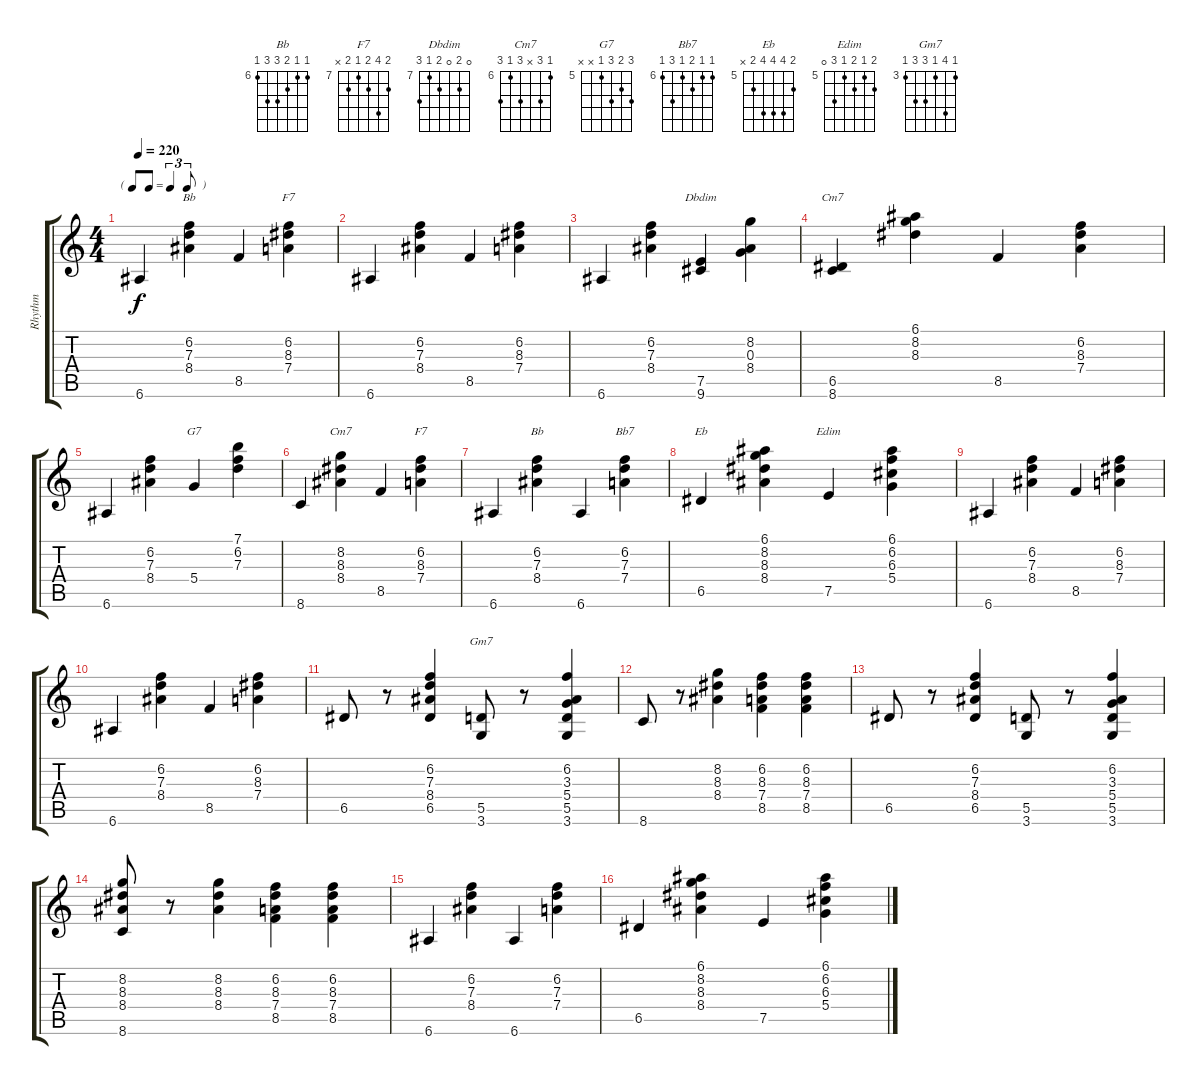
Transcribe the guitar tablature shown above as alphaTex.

\track ("Rhythm" "Rhythm") {instrument acousticguitarnylon}
\staff {score tabs}
\tuning (E4 B3 G3 D3 A2 E2) {hide}
\chord ("Bb" x 6 7 8 x 6) {firstfret 6}
\chord ("F7" x 6 8 7 8 x) {firstfret 6}
\chord ("Dbdim" 0 8 0 8 7 9) {firstfret 7}
\chord ("Cm7" 6 8 8 x 6 8) {firstfret 6}
\chord ("G7" 7 6 7 5 x x) {firstfret 5}
\chord ("Cm7" 6 8 x 8 6 8) {firstfret 6}
\chord ("F7" 8 10 8 7 8 x) {firstfret 7}
\chord ("Bb" 6 6 7 8 8 6) {firstfret 6}
\chord ("Bb7" 6 6 7 6 8 6) {firstfret 6}
\chord ("Eb" 6 8 8 8 6 x) {firstfret 5}
\chord ("Edim" 6 5 6 5 7 0) {firstfret 5}
\chord ("Gm7" 3 6 3 5 5 3) {firstfret 3}
\ts (4 4)
\tf triplet8th
\tempo 220
\clef g2
\ks c
6.6.4{dy f} (6.2 7.3 8.4).4{ch "Bb"} 8.5.4 (6.2 8.3 7.4).4{ch "F7"} |
6.6.4 (6.2 7.3 8.4).4 8.5.4 (6.2 8.3 7.4).4 |
6.6.4 (6.2 7.3 8.4).4 (7.5 9.6).4{ch "Dbdim"} (8.2 0.3 8.4).4 |
(6.5 8.6).4{ch "Cm7"} (6.1 8.2 8.3).4 8.5.4 (6.2 8.3 7.4).4 |
6.6.4 (6.2 7.3 8.4).4 5.4.4{ch "G7"} (7.1 6.2 7.3).4 |
8.6.4 (8.2 8.3 8.4).4{ch "Cm7"} 8.5.4 (6.2 8.3 7.4).4{ch "F7"} |
6.6.4 (6.2 7.3 8.4).4{ch "Bb"} 6.6.4 (6.2 7.3 7.4).4{ch "Bb7"} |
6.5.4{ch "Eb"} (6.1 8.2 8.3 8.4).4 7.5.4{ch "Edim"} (6.1 6.2 6.3 5.4).4 |
6.6.4 (6.2 7.3 8.4).4 8.5.4 (6.2 8.3 7.4).4 |
6.6.4 (6.2 7.3 8.4).4 8.5.4 (6.2 8.3 7.4).4 |
6.5.8 r.8 (6.2 7.3 8.4 6.5).4 (5.5 3.6).8{ch "Gm7"} r.8 (6.2 3.3 5.4 5.5 3.6).4 |
8.6.8 r.8 (8.2 8.3 8.4).4 (6.2 8.3 7.4 8.5).4 (6.2 8.3 7.4 8.5).4 |
6.5.8 r.8 (6.2 7.3 8.4 6.5).4 (5.5 3.6).8 r.8 (6.2 3.3 5.4 5.5 3.6).4 |
(8.2 8.3 8.4 8.6).8 r.8 (8.2 8.3 8.4).4 (6.2 8.3 7.4 8.5).4 (6.2 8.3 7.4 8.5).4 |
6.6.4 (6.2 7.3 8.4).4 6.6.4 (6.2 7.3 7.4).4 |
6.5.4 (6.1 8.2 8.3 8.4).4 7.5.4 (6.1 6.2 6.3 5.4).4
